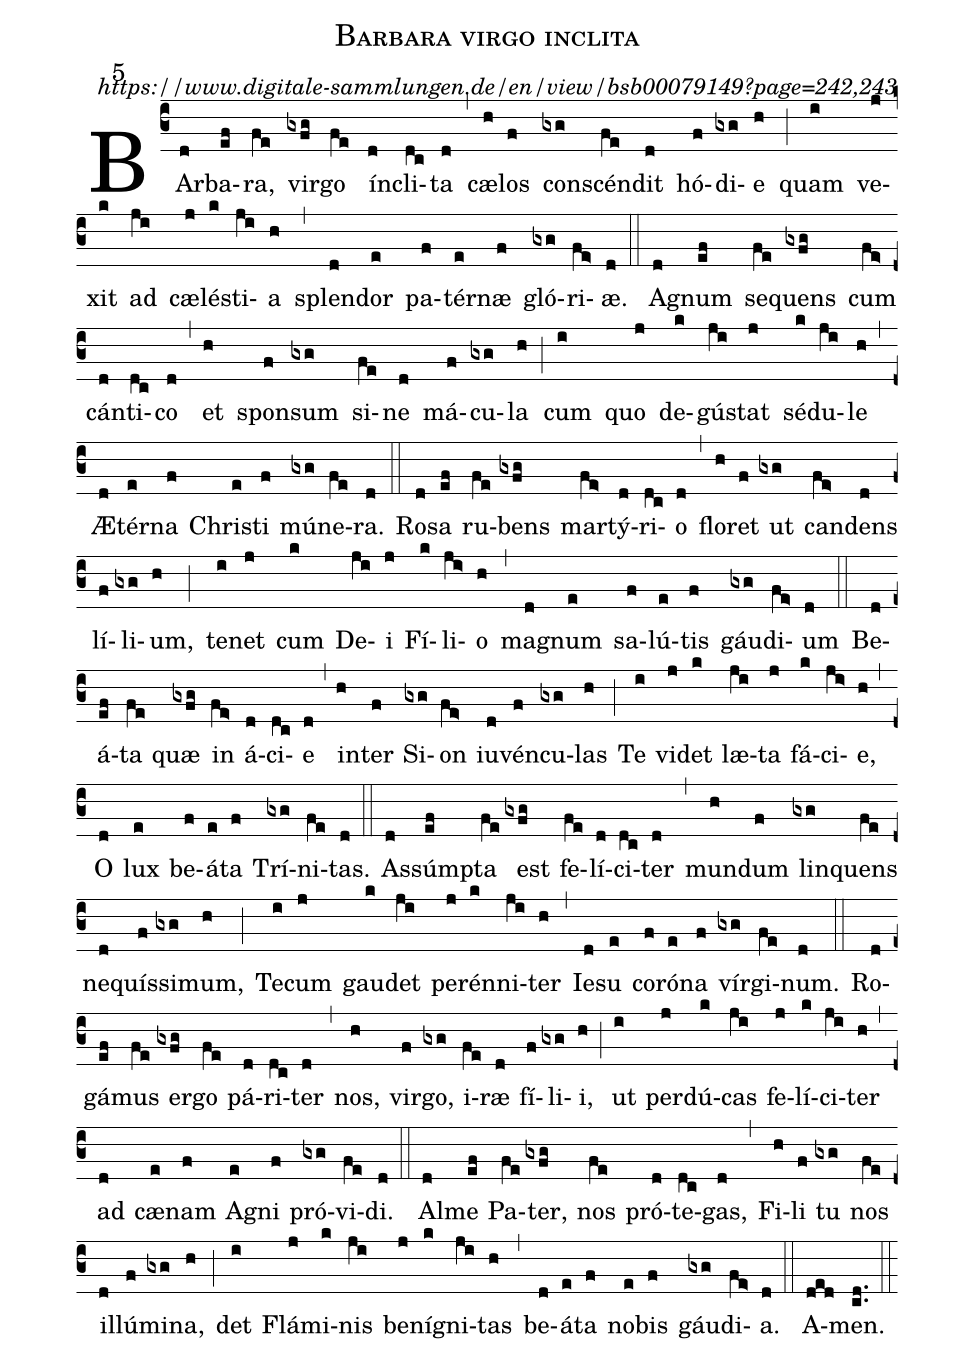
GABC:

name: Barbara virgo inclita;
commentary: https://www.digitale-sammlungen.de/en/view/bsb00079149?page=242,243;
mode: 5;
%%
(c3)
BAr(d)ba(ef)ra,(fe) vir(gxfg)go(fe) ín(d)cli(dc)ta(d) (,)
cæ(h)los(f) con(gxg)scén(fe)dit(d) hó(f)di(gxg)e(h) (;)
quam(i) ve(j)xit(k) ad(ji) cæ(j)lé(k)sti(ji)a(h) (,)
splen(d)dor(e) pa(f)tér(e)næ(f) gló(gxg)ri(fe>)æ.(d) (::)

A(d)gnum(ef) se(fe)quens(gxfg) cum(fe>) cán(d)ti(dc)co(d) (,)
et(h) spon(f)sum(gxg) si(fe)ne(d) má(f)cu(gxg)la(h) (;)
cum(i) quo(j) de(k)gú(ji)stat(j) sé(k)du(ji)le(h) (,)
Æ(d)tér(e)na(f) Chri(e)sti(f) mú(gxg)ne(fe)ra.(d) (::)

Ro(d)sa(ef) ru(fe)bens(gxfg) mar(fe>)tý(d)ri(dc)o(d) (,)
flo(h)ret(f) ut(gxg) can(fe>)dens(d) lí(f)li(gxg)um,(h) (;)
te(i)net(j) cum(k) De(ji)i(j) Fí(k)li(ji>)o(h) (,)
ma(d)gnum(e) sa(f)lú(e)tis(f) gáu(gxg)di(fe>)um(d) (::)

Be(d)á(ef)ta(fe) quæ(gxfg) in(fe>) á(d)ci(dc)e(d) (,)
in(h)ter(f) Si(gxg)on(fe>) iu(d)vén(f)cu(gxg)las(h) (;)
Te(i) vi(j)det(k) læ(ji)ta(j) fá(k)ci(ji>)e,(h) (,)
O(d) lux(e) be(f)á(e)ta(f) Trí(gxg)ni(fe)tas.(d) (::)

As(d)súm(ef)pta(fe) est(gxfg) fe(fe)lí(d)ci(dc)ter(d) (,)
mun(h)dum(f) lin(gxg)quens(fe) ne(d)quís(f)si(gxg)mum,(h) (;)
Te(i)cum(j) gau(k)det(ji) pe(j)rén(k)ni(ji)ter(h) (,)
Ie(d)su(e) co(f)ró(e)na(f) vír(gxg)gi(fe)num.(d) (::)

Ro(d)gá(ef)mus(fe) er(gxfg)go(fe) pá(d)ri(dc)ter(d) (,)
nos,(h) vir(f)go,(gxg) i(fe)ræ(d) fí(f)li(gxg)i,(h) (;)
ut(i) per(j)dú(k)cas(ji) fe(j)lí(k)ci(ji)ter(h) (,)
ad(d) cæ(e)nam(f) A(e)gni(f) pró(gxg)vi(fe)di.(d) (::)

Al(d)me(ef) Pa(fe)ter,(gxfg) nos(fe) pró(d)te(dc)gas,(d) (,)
Fi(h)li(f) tu(gxg) nos(fe) il(d)lú(f)mi(gxg)na,(h) (;)
det(i) Flá(j)mi(k)nis(ji) be(j)ní(k)gni(ji)tas(h) (,)
be(d)á(e)ta(f) no(e)bis(f) gáu(gxg)di(fe>)a.(d) (::)

A(ded)men.(cd..) (::)
